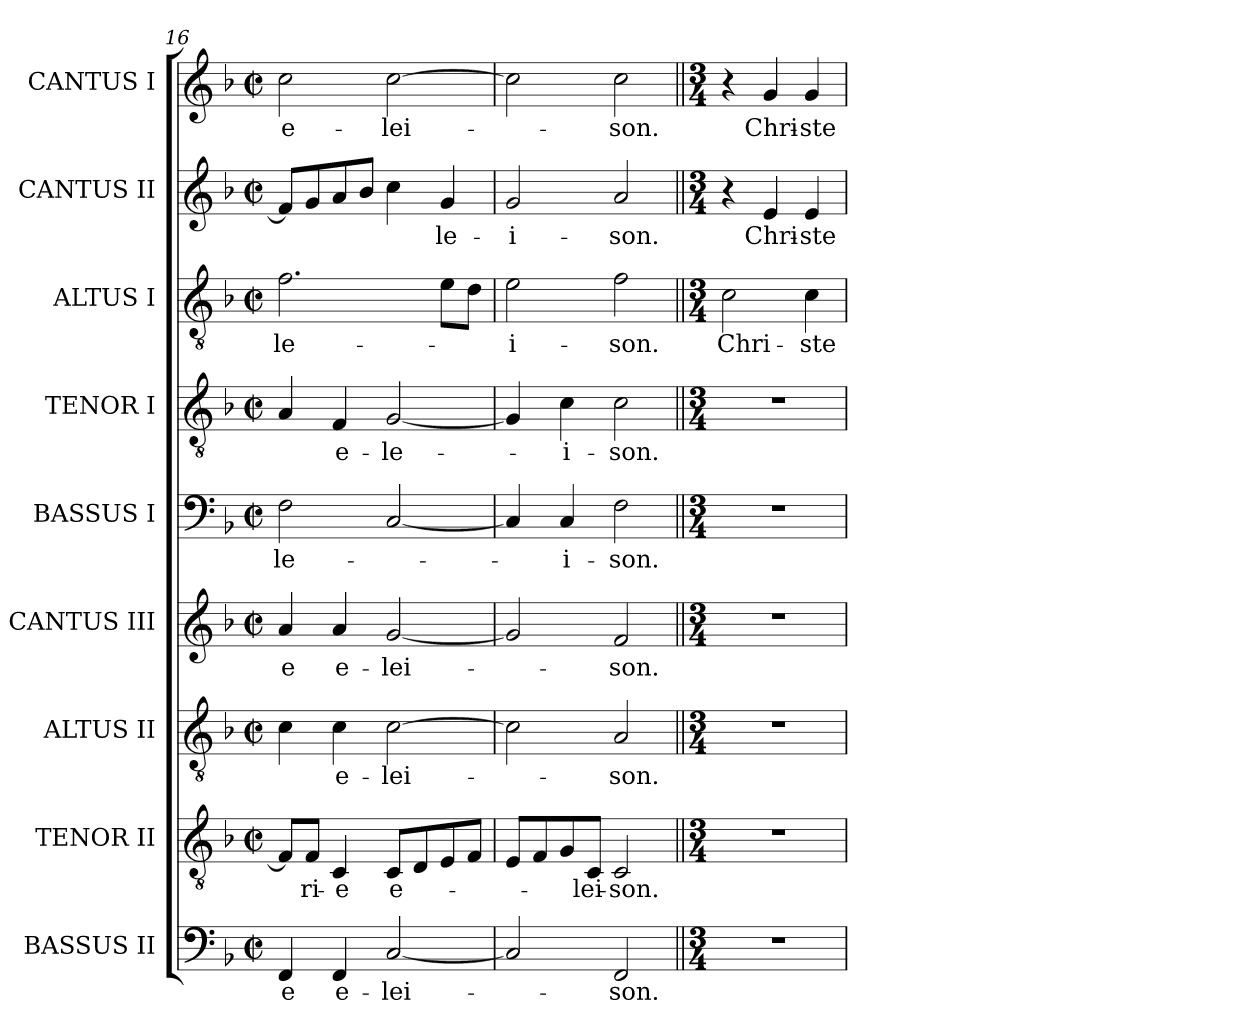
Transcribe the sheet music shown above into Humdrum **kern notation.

**kern	**text	**kern	**text	**kern	**text	**kern	**text	**kern	**text	**kern	**text	**kern	**text	**kern	**text	**kern	**text
*part9	*part9	*part8	*part8	*part7	*part7	*part6	*part6	*part5	*part5	*part4	*part4	*part3	*part3	*part2	*part2	*part1	*part1
*staff9	*staff9	*staff8	*staff8	*staff7	*staff7	*staff6	*staff6	*staff5	*staff5	*staff4	*staff4	*staff3	*staff3	*staff2	*staff2	*staff1	*staff1
*I"BASSUS II	*	*I"TENOR II	*	*I"ALTUS II	*	*I"CANTUS III	*	*I"BASSUS I	*	*I"TENOR I	*	*I"ALTUS I	*	*I"CANTUS II	*	*I"CANTUS I	*
*I'B. II	*	*I'T. II	*	*I'A. II	*	*I'C. III	*	*I'B. I	*	*I'T. I	*	*I'A. I	*	*I'C. II	*	*I'C. I	*
*clefF4	*	*clefGv2	*	*clefGv2	*	*clefG2	*	*clefF4	*	*clefGv2	*	*clefGv2	*	*clefG2	*	*clefG2	*
*	*	*ITrd7c12	*	*ITrd7c12	*	*	*	*	*	*ITrd7c12	*	*ITrd7c12	*	*	*	*	*
*k[b-]	*	*k[b-]	*	*k[b-]	*	*k[b-]	*	*k[b-]	*	*k[b-]	*	*k[b-]	*	*k[b-]	*	*k[b-]	*
*F:	*	*F:	*	*F:	*	*F:	*	*F:	*	*F:	*	*F:	*	*F:	*	*F:	*
*M2/2	*	*M2/2	*	*M2/2	*	*M2/2	*	*M2/2	*	*M2/2	*	*M2/2	*	*M2/2	*	*M2/2	*
*met(c|)	*	*met(c|)	*	*met(c|)	*	*met(c|)	*	*met(c|)	*	*met(c|)	*	*met(c|)	*	*met(c|)	*	*met(c|)	*
=16	=16	=16	=16	=16	=16	=16	=16	=16	=16	=16	=16	=16	=16	=16	=16	=16	=16
!	!LO:LY:b:color=#000000	!	!	!	!	!	!	!	!	!	!	!	!	!	!	!	!
!	!	!	!	!	!	!	!LO:LY:b:color=#000000	!	!	!	!	!	!	!	!	!	!
!	!	!	!	!	!	!	!	!	!LO:LY:b:color=#000000	!	!	!	!	!	!	!	!
!	!	!	!	!	!	!	!	!	!	!	!	!	!LO:LY:b:color=#000000	!	!	!	!
!	!	!	!	!	!	!	!	!	!	!	!	!	!	!	!	!	!LO:LY:b:color=#000000
4FFi/	-e	8FFi/L]	.	4Ci\	.	4ai/	-e	2Fi\	-le-	4AAi/	.	2.Fi\	-le-	8fi/L]	.	2cci\	e-
!	!	!	!LO:LY:b:color=#000000	!	!	!	!	!	!	!	!	!	!	!	!	!	!
.	.	8FFi/J	-ri-	.	.	.	.	.	.	.	.	.	.	8gi/	.	.	.
!	!LO:LY:b:color=#000000	!	!	!	!	!	!	!	!	!	!	!	!	!	!	!	!
!	!	!	!LO:LY:b:color=#000000	!	!	!	!	!	!	!	!	!	!	!	!	!	!
!	!	!	!	!	!LO:LY:b:color=#000000	!	!	!	!	!	!	!	!	!	!	!	!
!	!	!	!	!	!	!	!LO:LY:b:color=#000000	!	!	!	!	!	!	!	!	!	!
!	!	!	!	!	!	!	!	!	!	!	!LO:LY:b:color=#000000	!	!	!	!	!	!
4FFi/	e-	4CCi/	-e	4Ci\	e-	4ai/	e-	.	.	4FFi/	e-	.	.	8ai/	.	.	.
.	.	.	.	.	.	.	.	.	.	.	.	.	.	8b-i/J	.	.	.
!	!LO:LY:b:color=#000000	!	!	!	!	!	!	!	!	!	!	!	!	!	!	!	!
!	!	!	!LO:LY:b:color=#000000	!	!	!	!	!	!	!	!	!	!	!	!	!	!
!	!	!	!	!	!LO:LY:b:color=#000000	!	!	!	!	!	!	!	!	!	!	!	!
!	!	!	!	!	!	!	!LO:LY:b:color=#000000	!	!	!	!	!	!	!	!	!	!
!	!	!	!	!	!	!	!	!	!	!	!LO:LY:b:color=#000000	!	!	!	!	!	!
!	!	!	!	!	!	!	!	!	!	!	!	!	!	!	!	!	!LO:LY:b:color=#000000
[<2Ci/	-lei-	8CCi/L	e-	[>2Ci\	-lei-	[<2gi/	-lei-	[<2Ci/	.	[<2GGi/	-le-	.	.	4cci\	.	[>2cci\	-lei-
.	.	8DDi/	.	.	.	.	.	.	.	.	.	.	.	.	.	.	.
!	!	!	!	!	!	!	!	!	!	!	!	!	!	!	!LO:LY:b:color=#000000	!	!
.	.	8EEi/	.	.	.	.	.	.	.	.	.	8Ei\L	.	4gi/	-le-	.	.
.	.	8FFi/J	.	.	.	.	.	.	.	.	.	8Di\J	.	.	.	.	.
=17	=17	=17	=17	=17	=17	=17	=17	=17	=17	=17	=17	=17	=17	=17	=17	=17	=17
!	!	!	!	!	!	!	!	!	!	!	!	!	!LO:LY:b:color=#000000	!	!	!	!
!	!	!	!	!	!	!	!	!	!	!	!	!	!	!	!LO:LY:b:color=#000000	!	!
2Ci/]	.	8EEi/L	.	2Ci\]	.	2gi/]	.	4Ci/]	.	4GGi/]	.	2Ei\	-i-	2gi/	-i-	2cci\]	.
.	.	8FFi/	.	.	.	.	.	.	.	.	.	.	.	.	.	.	.
!	!	!	!	!	!	!	!	!	!LO:LY:b:color=#000000	!	!	!	!	!	!	!	!
!	!	!	!	!	!	!	!	!	!	!	!LO:LY:b:color=#000000	!	!	!	!	!	!
.	.	8GGi/	.	.	.	.	.	4Ci/	-i-	4Ci\	-i-	.	.	.	.	.	.
!	!	!	!LO:LY:b:color=#000000	!	!	!	!	!	!	!	!	!	!	!	!	!	!
.	.	8CCi/J	-lei-	.	.	.	.	.	.	.	.	.	.	.	.	.	.
!	!LO:LY:b:color=#000000	!	!	!	!	!	!	!	!	!	!	!	!	!	!	!	!
!	!	!	!LO:LY:b:color=#000000	!	!	!	!	!	!	!	!	!	!	!	!	!	!
!	!	!	!	!	!LO:LY:b:color=#000000	!	!	!	!	!	!	!	!	!	!	!	!
!	!	!	!	!	!	!	!LO:LY:b:color=#000000	!	!	!	!	!	!	!	!	!	!
!	!	!	!	!	!	!	!	!	!LO:LY:b:color=#000000	!	!	!	!	!	!	!	!
!	!	!	!	!	!	!	!	!	!	!	!LO:LY:b:color=#000000	!	!	!	!	!	!
!	!	!	!	!	!	!	!	!	!	!	!	!	!LO:LY:b:color=#000000	!	!	!	!
!	!	!	!	!	!	!	!	!	!	!	!	!	!	!	!LO:LY:b:color=#000000	!	!
!	!	!	!	!	!	!	!	!	!	!	!	!	!	!	!	!	!LO:LY:b:color=#000000
2FFi/	-son.	2CCi/	-son.	2AAi/	-son.	2fi/	-son.	2Fi\	-son.	2Ci\	-son.	2Fi\	-son.	2ai/	-son.	2cci\	-son.
!!LO:PB:g=z
=18||	=18||	=18||	=18||	=18||	=18||	=18||	=18||	=18||	=18||	=18||	=18||	=18||	=18||	=18||	=18||	=18||	=18||
*M3/4	*	*M3/4	*	*M3/4	*	*M3/4	*	*M3/4	*	*M3/4	*	*M3/4	*	*M3/4	*	*M3/4	*
!LO:N:vis=1	!	!LO:N:vis=1	!	!LO:N:vis=1	!	!LO:N:vis=1	!	!LO:N:vis=1	!	!LO:N:vis=1	!	!	!	!	!	!	!
*	*	*	*	*	*	*	*	*	*	*	*	*	*	*	*	*MM118	*
!	!	!	!	!	!	!	!	!	!	!	!	!	!LO:LY:b:color=#000000	!	!	!	!
2.r	.	2.r	.	2.r	.	2.r	.	2.r	.	2.r	.	2Ci\	Chri-	4r	.	4r	.
!	!	!	!	!	!	!	!	!	!	!	!	!	!	!	!LO:LY:b:color=#000000	!	!
!	!	!	!	!	!	!	!	!	!	!	!	!	!	!	!	!	!LO:LY:b:color=#000000
.	.	.	.	.	.	.	.	.	.	.	.	.	.	4ei/	Chri-	4gi/	Chri-
!	!	!	!	!	!	!	!	!	!	!	!	!	!LO:LY:b:color=#000000	!	!	!	!
!	!	!	!	!	!	!	!	!	!	!	!	!	!	!	!LO:LY:b:color=#000000	!	!
!	!	!	!	!	!	!	!	!	!	!	!	!	!	!	!	!	!LO:LY:b:color=#000000
.	.	.	.	.	.	.	.	.	.	.	.	4Ci\	-ste	4ei/	-ste	4gi/	-ste
=	=	=	=	=	=	=	=	=	=	=	=	=	=	=	=	=	=
*-	*-	*-	*-	*-	*-	*-	*-	*-	*-	*-	*-	*-	*-	*-	*-	*-	*-
